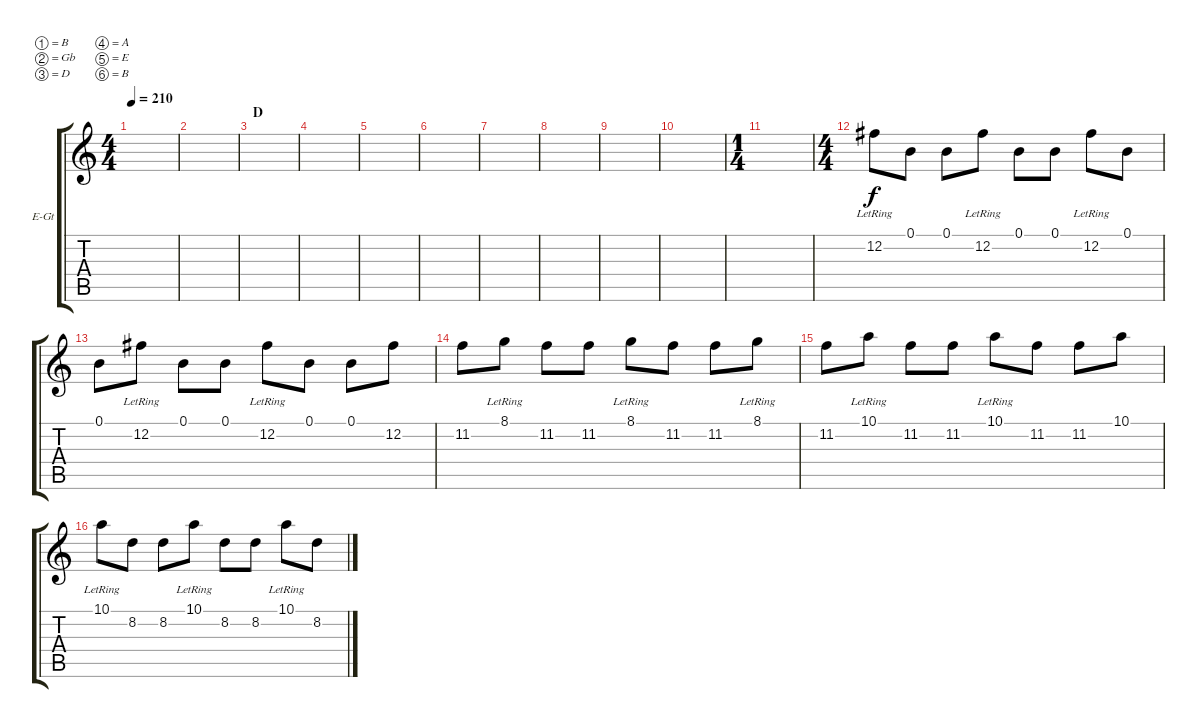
\bracketExtendMode groupsimilarinstruments
\firstSystemTrackNameOrientation horizontal
\otherSystemsTrackNameOrientation horizontal
\track ("Lead Guitar" "E-Gt") {instrument distortionguitar}
\staff {score tabs}
\tuning (B3 Gb3 D3 A2 E2 B1)
\ts (4 4)
\tempo 210
\clef g2
\scale
0.333333
\ks c
|
\scale
0.333333 |
\section ("" "D")
\scale
0.333333 |
\scale
0.333333 |
\scale
0.333333 |
\scale
0.333333 |
\scale
0.333333 |
\scale
0.333333 |
\scale
0.257261 |
\scale
0.257261 |
\ts (1 4)
\scale
0.485477 |
\ts (4 4)
\scale
0.376736 12.2{lr}.8 0.1.8 0.1.8 12.2{lr}.8 0.1.8 0.1.8 12.2{lr}.8 0.1.8 |
\scale
0.345486 0.1.8 12.2{lr}.8 0.1.8 0.1.8 12.2{lr}.8 0.1.8 0.1.8 12.2.8 |
\scale
0.277778 11.2.8 8.1{lr}.8 11.2.8 11.2.8 8.1{lr}.8 11.2.8 11.2.8 8.1{lr}.8 |
\scale
0.333333 11.2.8 10.1{lr}.8 11.2.8 11.2.8 10.1{lr}.8 11.2.8 11.2.8 10.1.8 |
\scale
0.333333 10.1{lr}.8 8.2.8 8.2.8 10.1{lr}.8 8.2.8 8.2.8 10.1{lr}.8 8.2.8
